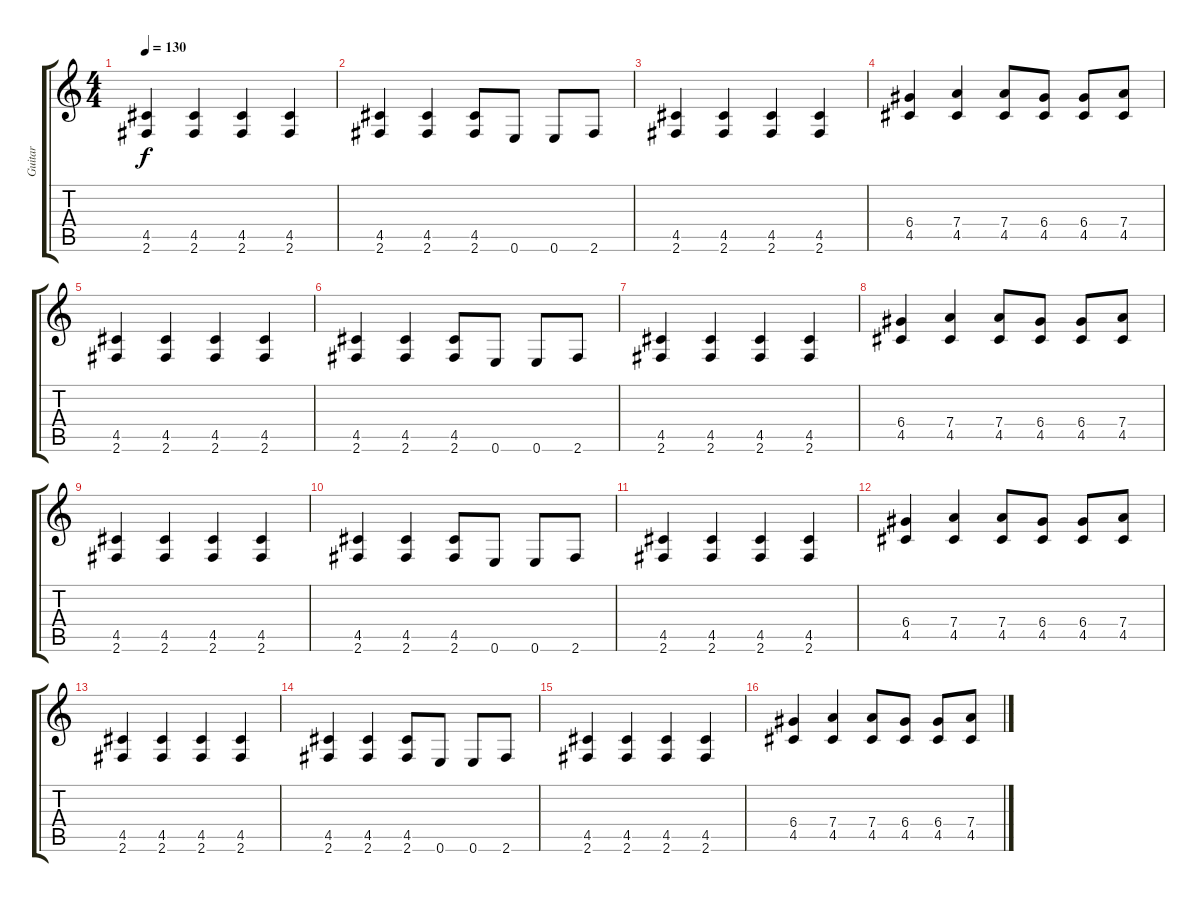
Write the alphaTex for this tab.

\track ("Guitar" "Guitar") {instrument overdrivenguitar}
\staff {score tabs}
\tuning (E4 B3 G3 D3 A2 E2) {hide}
\ts (4 4)
\tempo 130
\clef g2
\ks c
(4.5 2.6).4{dy f volume 3} (4.5 2.6).4 (4.5 2.6).4 (4.5 2.6).4 |
(4.5 2.6).4 (4.5 2.6).4 (4.5 2.6).8 0.6.8 0.6.8 2.6.8 |
(4.5 2.6).4 (4.5 2.6).4 (4.5 2.6).4 (4.5 2.6).4 |
(6.4 4.5).4 (7.4 4.5).4 (7.4 4.5).8 (6.4 4.5).8 (6.4 4.5).8 (7.4 4.5).8 |
(4.5 2.6).4{volume 1} (4.5 2.6).4 (4.5 2.6).4 (4.5 2.6).4 |
(4.5 2.6).4 (4.5 2.6).4 (4.5 2.6).8 0.6.8 0.6.8 2.6.8 |
(4.5 2.6).4 (4.5 2.6).4 (4.5 2.6).4 (4.5 2.6).4 |
(6.4 4.5).4 (7.4 4.5).4 (7.4 4.5).8 (6.4 4.5).8 (6.4 4.5).8 (7.4 4.5).8 |
(4.5 2.6).4 (4.5 2.6).4 (4.5 2.6).4 (4.5 2.6).4 |
(4.5 2.6).4 (4.5 2.6).4 (4.5 2.6).8 0.6.8 0.6.8 2.6.8 |
(4.5 2.6).4 (4.5 2.6).4 (4.5 2.6).4 (4.5 2.6).4 |
(6.4 4.5).4 (7.4 4.5).4 (7.4 4.5).8 (6.4 4.5).8 (6.4 4.5).8 (7.4 4.5).8 |
(4.5 2.6).4 (4.5 2.6).4 (4.5 2.6).4 (4.5 2.6).4 |
(4.5 2.6).4 (4.5 2.6).4 (4.5 2.6).8 0.6.8 0.6.8 2.6.8 |
(4.5 2.6).4 (4.5 2.6).4 (4.5 2.6).4 (4.5 2.6).4 |
(6.4 4.5).4 (7.4 4.5).4 (7.4 4.5).8 (6.4 4.5).8 (6.4 4.5).8 (7.4 4.5).8
